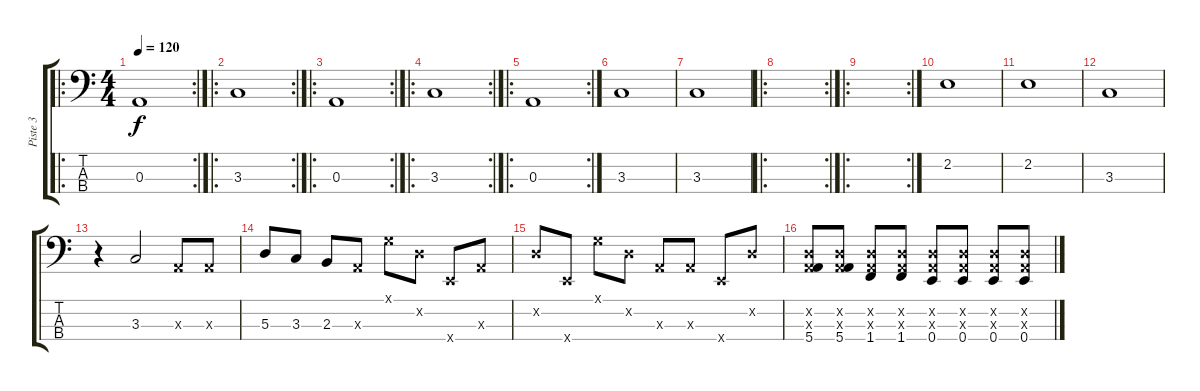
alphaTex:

\track ("Piste 3" "Piste 3") {instrument fretlessbass}
\staff {score tabs}
\tuning (G2 D2 A1 E1) {hide}
\ro
\rc 2
\ts (4 4)
\tempo 120
\clef f4
\ks c
0.3.1{dy f instrument fretlessbass} |
\ro
\rc 2
3.3.1 |
\ro
\rc 2
0.3.1 |
\ro
\rc 2
3.3.1 |
\ro
\rc 2
0.3.1 |
3.3.1 |
3.3.1 |
\ro
\rc 2
|
\ro
\rc 2
|
2.2.1 |
2.2.1 |
3.3.1 |
r.4 3.3.2 0.3{x}.8 0.3{x}.8 |
5.3.8 3.3.8 2.3.8 0.3{x}.8 0.1{x}.8 0.2{x}.8 0.4{x}.8 0.3{x}.8 |
0.2{x}.8 0.4{x}.8 0.1{x}.8 0.2{x}.8 0.3{x}.8 0.3{x}.8 0.4{x}.8 0.2{x}.8 |
(0.2{x} 0.3{x} 5.4).8{instrument applause} (0.2{x} 0.3{x} 5.4).8 (0.2{x} 0.3{x} 1.4).8 (0.2{x} 0.3{x} 1.4).8 (0.2{x} 0.3{x} 0.4).8 (0.2{x} 0.3{x} 0.4).8 (0.2{x} 0.3{x} 0.4).8 (0.2{x} 0.3{x} 0.4).8
